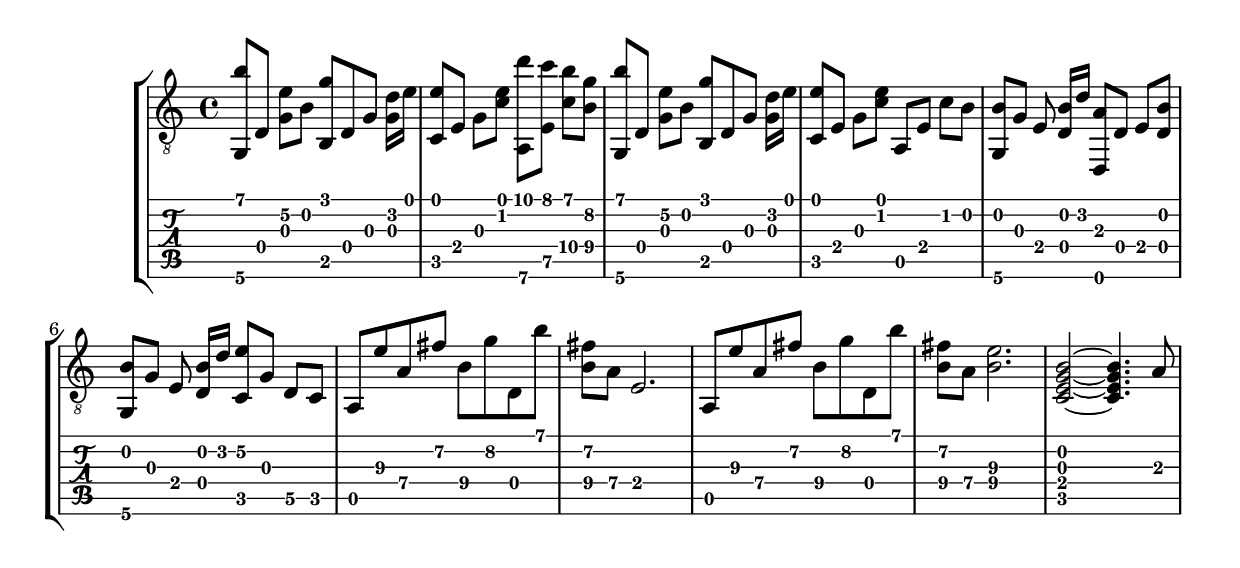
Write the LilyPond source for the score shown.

\version "2.18.0"

gtr = \relative c' {
	% Settings
	\set TabStaff.restrainOpenStrings = ##t
	\override StringNumber #'transparent = ##t
	
	% Notes

	<g, b''>8 [ d'] <g e'\2> [ b] <g' b,,> d, g <g d'>16 [ e'] |

	<c, e'>8 [ e] g [ <c e>] <a,\6 d''> [ <e' c''>] <c'\4 b'> [ <b\4 g'>] |

	<g, b''>8 [ d'] <g e'\2> [ b] <g' b,,> d, g <g d'>16 [ e'] |
	
	<c, e'>8 [ e] g [ <c e>] a, [ e'] c' [ b] |

	<g, b'> [ g'] e <d b'>16 [ d'] <d,, a''>8  [ d'] e [ <d b'>] |

	<g, b'> [ g'] e <d b'>16 [ d'] <c, e'\2>8 [ g'] d\5 [ c] |

	a e''\3 a,\4 fis'\2 b,\4 g'\2 d, b'' |

	<fis\2 b,\4> [ a,\4] e2. |

	a,8 e''\3 a,\4 fis'\2 b,\4 g'\2 d, b'' |

	<fis\2 b,\4> [ a,\4] <e'\3 b\4>2. |

	<c, e g b>2~ <c e g b>4. a'8 |

}

\score { \new StaffGroup  <<
	\new Staff  { \clef "treble_8" << \gtr >> }
	\new TabStaff \with { stringTunings = #guitar-drop-d-tuning } \gtr
>> 
	%\midi { }
}
